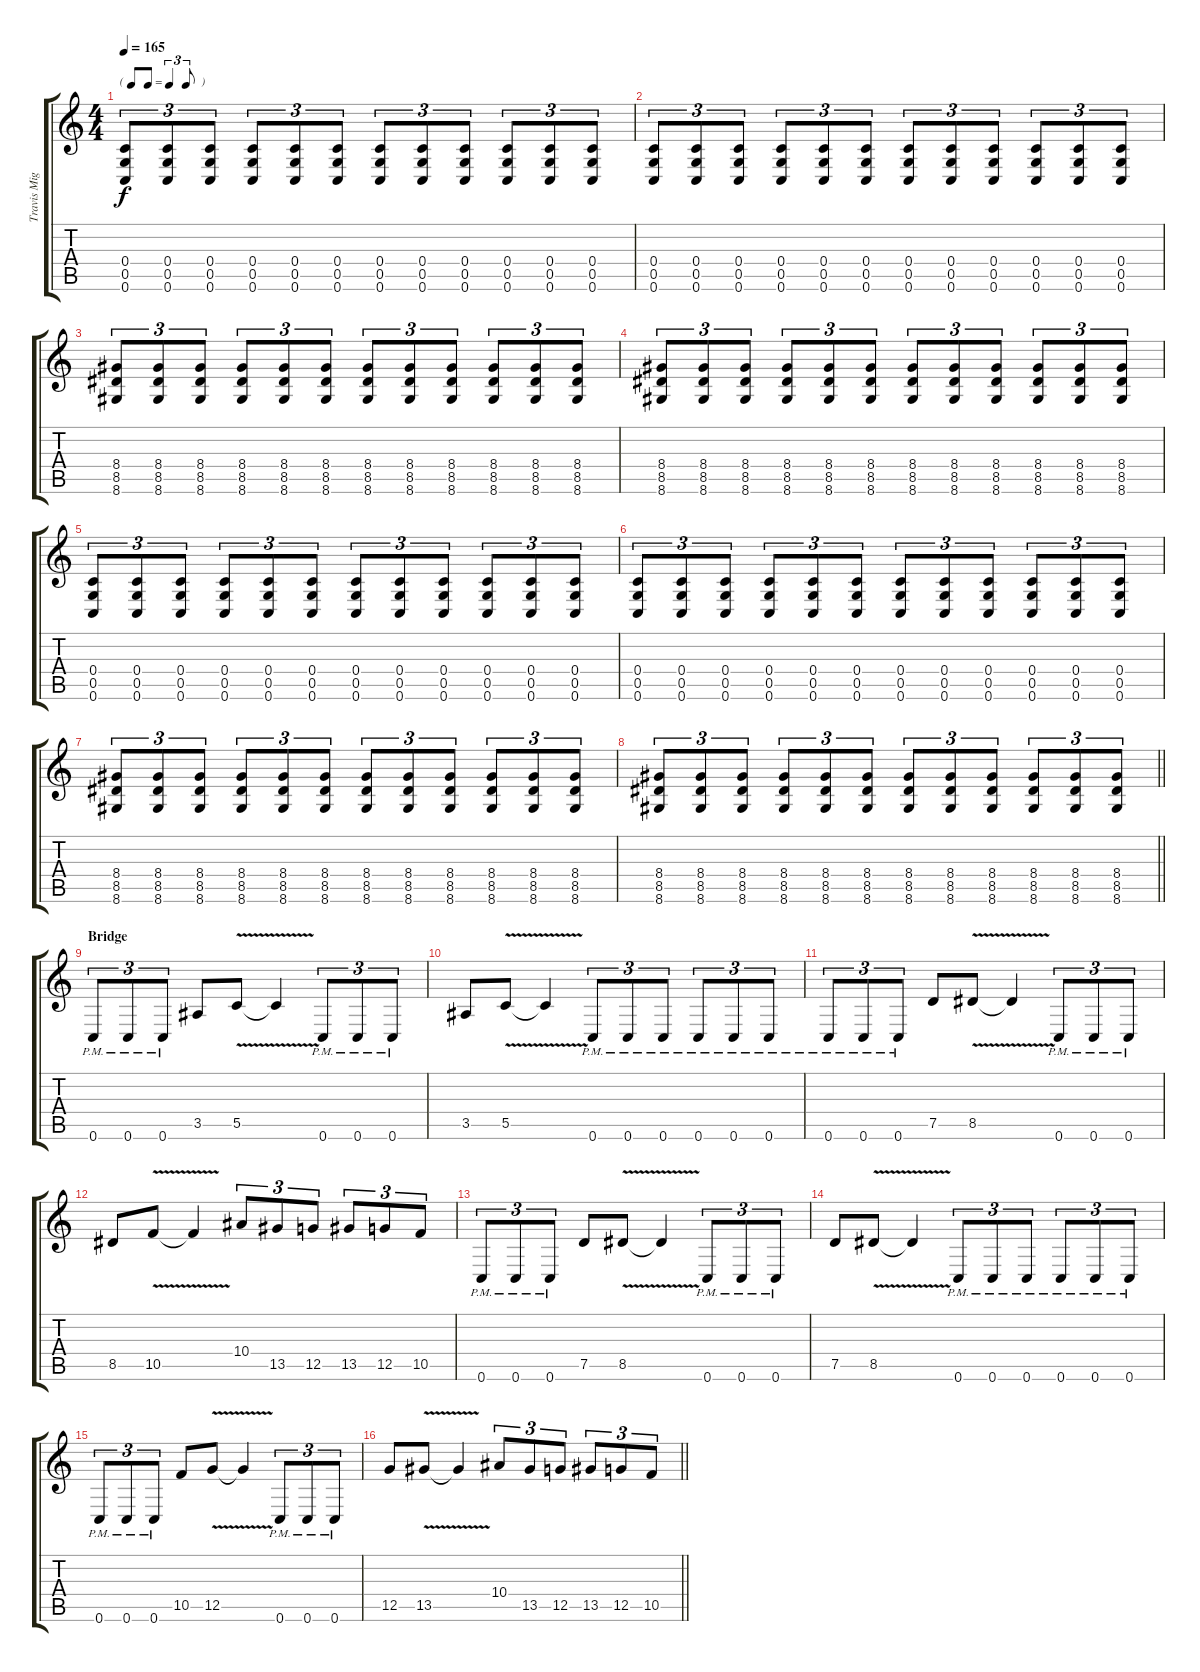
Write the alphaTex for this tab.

\track ("Travis Miguel" "Travis Mig") {instrument distortionguitar}
\staff {score tabs}
\tuning (D4 A3 F3 C3 G2 C2) {hide}
\ts (4 4)
\tf triplet8th
\tempo 165
\clef g2
\ks c
(0.4 0.5 0.6).8{tu (3 2) dy f} (0.4 0.5 0.6).8{tu (3 2)} (0.4 0.5 0.6).8{tu (3 2)} (0.4 0.5 0.6).8{tu (3 2)} (0.4 0.5 0.6).8{tu (3 2)} (0.4 0.5 0.6).8{tu (3 2)} (0.4 0.5 0.6).8{tu (3 2)} (0.4 0.5 0.6).8{tu (3 2)} (0.4 0.5 0.6).8{tu (3 2)} (0.4 0.5 0.6).8{tu (3 2)} (0.4 0.5 0.6).8{tu (3 2)} (0.4 0.5 0.6).8{tu (3 2)} |
(0.4 0.5 0.6).8{tu (3 2)} (0.4 0.5 0.6).8{tu (3 2)} (0.4 0.5 0.6).8{tu (3 2)} (0.4 0.5 0.6).8{tu (3 2)} (0.4 0.5 0.6).8{tu (3 2)} (0.4 0.5 0.6).8{tu (3 2)} (0.4 0.5 0.6).8{tu (3 2)} (0.4 0.5 0.6).8{tu (3 2)} (0.4 0.5 0.6).8{tu (3 2)} (0.4 0.5 0.6).8{tu (3 2)} (0.4 0.5 0.6).8{tu (3 2)} (0.4 0.5 0.6).8{tu (3 2)} |
(8.4 8.5 8.6).8{tu (3 2)} (8.4 8.5 8.6).8{tu (3 2)} (8.4 8.5 8.6).8{tu (3 2)} (8.4 8.5 8.6).8{tu (3 2)} (8.4 8.5 8.6).8{tu (3 2)} (8.4 8.5 8.6).8{tu (3 2)} (8.4 8.5 8.6).8{tu (3 2)} (8.4 8.5 8.6).8{tu (3 2)} (8.4 8.5 8.6).8{tu (3 2)} (8.4 8.5 8.6).8{tu (3 2)} (8.4 8.5 8.6).8{tu (3 2)} (8.4 8.5 8.6).8{tu (3 2)} |
(8.4 8.5 8.6).8{tu (3 2)} (8.4 8.5 8.6).8{tu (3 2)} (8.4 8.5 8.6).8{tu (3 2)} (8.4 8.5 8.6).8{tu (3 2)} (8.4 8.5 8.6).8{tu (3 2)} (8.4 8.5 8.6).8{tu (3 2)} (8.4 8.5 8.6).8{tu (3 2)} (8.4 8.5 8.6).8{tu (3 2)} (8.4 8.5 8.6).8{tu (3 2)} (8.4 8.5 8.6).8{tu (3 2)} (8.4 8.5 8.6).8{tu (3 2)} (8.4 8.5 8.6).8{tu (3 2)} |
(0.4 0.5 0.6).8{tu (3 2)} (0.4 0.5 0.6).8{tu (3 2)} (0.4 0.5 0.6).8{tu (3 2)} (0.4 0.5 0.6).8{tu (3 2)} (0.4 0.5 0.6).8{tu (3 2)} (0.4 0.5 0.6).8{tu (3 2)} (0.4 0.5 0.6).8{tu (3 2)} (0.4 0.5 0.6).8{tu (3 2)} (0.4 0.5 0.6).8{tu (3 2)} (0.4 0.5 0.6).8{tu (3 2)} (0.4 0.5 0.6).8{tu (3 2)} (0.4 0.5 0.6).8{tu (3 2)} |
(0.4 0.5 0.6).8{tu (3 2)} (0.4 0.5 0.6).8{tu (3 2)} (0.4 0.5 0.6).8{tu (3 2)} (0.4 0.5 0.6).8{tu (3 2)} (0.4 0.5 0.6).8{tu (3 2)} (0.4 0.5 0.6).8{tu (3 2)} (0.4 0.5 0.6).8{tu (3 2)} (0.4 0.5 0.6).8{tu (3 2)} (0.4 0.5 0.6).8{tu (3 2)} (0.4 0.5 0.6).8{tu (3 2)} (0.4 0.5 0.6).8{tu (3 2)} (0.4 0.5 0.6).8{tu (3 2)} |
(8.4 8.5 8.6).8{tu (3 2)} (8.4 8.5 8.6).8{tu (3 2)} (8.4 8.5 8.6).8{tu (3 2)} (8.4 8.5 8.6).8{tu (3 2)} (8.4 8.5 8.6).8{tu (3 2)} (8.4 8.5 8.6).8{tu (3 2)} (8.4 8.5 8.6).8{tu (3 2)} (8.4 8.5 8.6).8{tu (3 2)} (8.4 8.5 8.6).8{tu (3 2)} (8.4 8.5 8.6).8{tu (3 2)} (8.4 8.5 8.6).8{tu (3 2)} (8.4 8.5 8.6).8{tu (3 2)} |
\barLineRight lightlight
(8.4 8.5 8.6).8{tu (3 2)} (8.4 8.5 8.6).8{tu (3 2)} (8.4 8.5 8.6).8{tu (3 2)} (8.4 8.5 8.6).8{tu (3 2)} (8.4 8.5 8.6).8{tu (3 2)} (8.4 8.5 8.6).8{tu (3 2)} (8.4 8.5 8.6).8{tu (3 2)} (8.4 8.5 8.6).8{tu (3 2)} (8.4 8.5 8.6).8{tu (3 2)} (8.4 8.5 8.6).8{tu (3 2)} (8.4 8.5 8.6).8{tu (3 2)} (8.4 8.5 8.6).8{tu (3 2)} |
\section ("" "Bridge")
0.6{pm}.8{tu (3 2)} 0.6{pm}.8{tu (3 2)} 0.6{pm}.8{tu (3 2)} 3.5.8 5.5{v}.8 5.5{t}.4 0.6{pm}.8{tu (3 2)} 0.6{pm}.8{tu (3 2)} 0.6{pm}.8{tu (3 2)} |
3.5.8 5.5{v}.8 5.5{t}.4 0.6{pm}.8{tu (3 2)} 0.6{pm}.8{tu (3 2)} 0.6{pm}.8{tu (3 2)} 0.6{pm}.8{tu (3 2)} 0.6{pm}.8{tu (3 2)} 0.6{pm}.8{tu (3 2)} |
0.6{pm}.8{tu (3 2)} 0.6{pm}.8{tu (3 2)} 0.6{pm}.8{tu (3 2)} 7.5.8 8.5{v}.8 8.5{t}.4 0.6{pm}.8{tu (3 2)} 0.6{pm}.8{tu (3 2)} 0.6{pm}.8{tu (3 2)} |
8.5.8 10.5{v}.8 10.5{t}.4 10.4.8{tu (3 2)} 13.5.8{tu (3 2)} 12.5.8{tu (3 2)} 13.5.8{tu (3 2)} 12.5.8{tu (3 2)} 10.5.8{tu (3 2)} |
0.6{pm}.8{tu (3 2)} 0.6{pm}.8{tu (3 2)} 0.6{pm}.8{tu (3 2)} 7.5.8 8.5{v}.8 8.5{t}.4 0.6{pm}.8{tu (3 2)} 0.6{pm}.8{tu (3 2)} 0.6{pm}.8{tu (3 2)} |
7.5.8 8.5{v}.8 8.5{t}.4 0.6{pm}.8{tu (3 2)} 0.6{pm}.8{tu (3 2)} 0.6{pm}.8{tu (3 2)} 0.6{pm}.8{tu (3 2)} 0.6{pm}.8{tu (3 2)} 0.6{pm}.8{tu (3 2)} |
0.6{pm}.8{tu (3 2)} 0.6{pm}.8{tu (3 2)} 0.6{pm}.8{tu (3 2)} 10.5.8 12.5{v}.8 12.5{t}.4 0.6{pm}.8{tu (3 2)} 0.6{pm}.8{tu (3 2)} 0.6{pm}.8{tu (3 2)} |
\barLineRight lightlight
12.5.8 13.5{v}.8 13.5{t}.4 10.4.8{tu (3 2)} 13.5.8{tu (3 2)} 12.5.8{tu (3 2)} 13.5.8{tu (3 2)} 12.5.8{tu (3 2)} 10.5.8{tu (3 2)}
